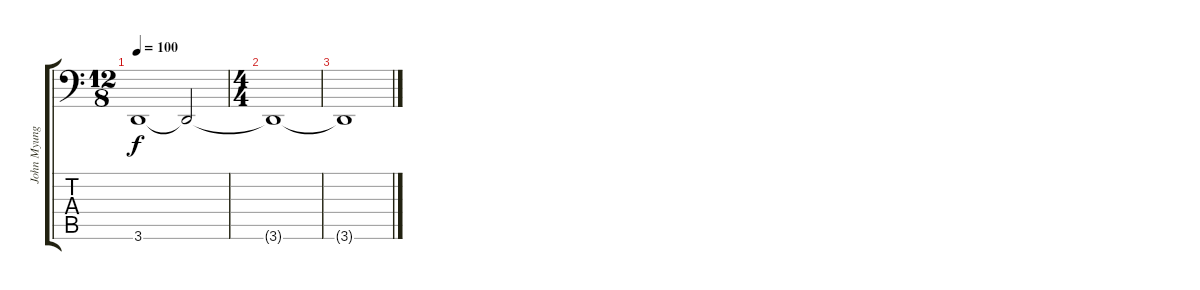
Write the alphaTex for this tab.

\track ("John Myung Bass" "John Myung") {instrument electricbasspick}
\staff {score tabs}
\tuning (C3 G2 D2 A1 E1 B0) {hide}
\ts (12 8)
\tempo 100
\clef f4
\ks c
3.6.1{dy f} 3.6{t}.2 |
\ts (4 4)
3.6{t}.1 |
3.6{t}.1
